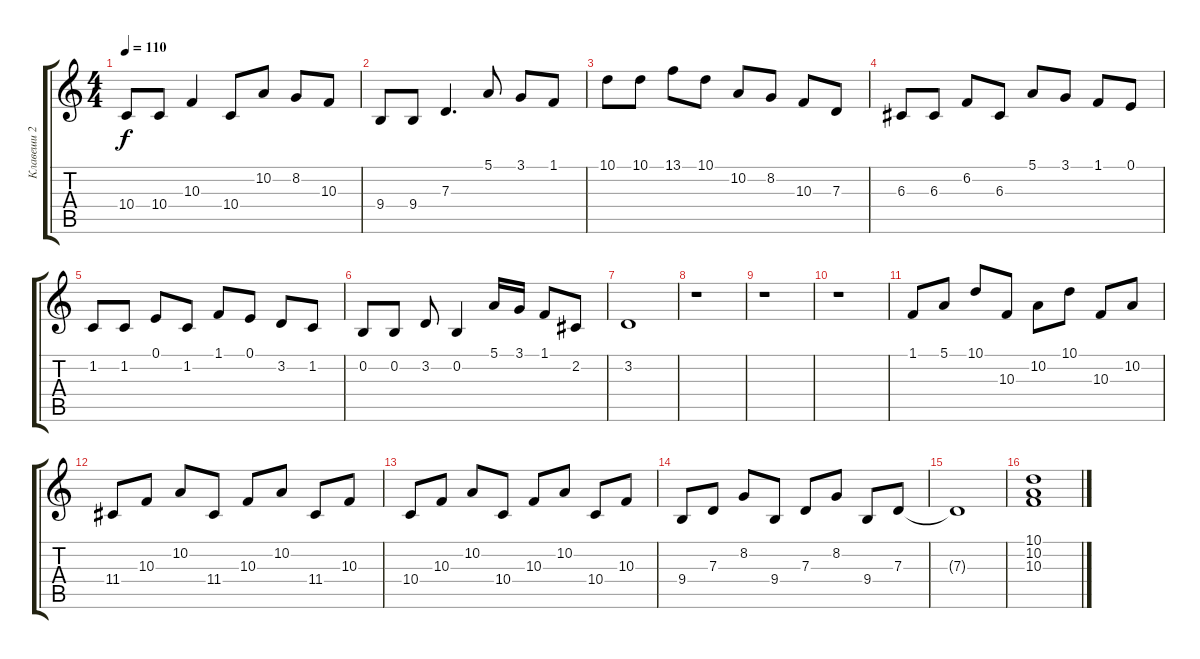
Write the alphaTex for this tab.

\track ("Клавеши 2" "Клавеши 2") {instrument pad1newage}
\staff {score tabs}
\tuning (E4 B3 G3 D3 A2 E2) {hide}
\ts (4 4)
\tempo 110
\clef g2
\ks c
10.4.8{dy f} 10.4.8 10.3.4 10.4.8 10.2.8 8.2.8 10.3.8 |
9.4.8 9.4.8 7.3.4{d} 5.1.8 3.1.8 1.1.8 |
10.1.8 10.1.8 13.1.8 10.1.8 10.2.8 8.2.8 10.3.8 7.3.8 |
6.3.8 6.3.8 6.2.8 6.3.8 5.1.8 3.1.8 1.1.8 0.1.8 |
1.2.8 1.2.8 0.1.8 1.2.8 1.1.8 0.1.8 3.2.8 1.2.8 |
0.2.8 0.2.8 3.2.8 0.2.4 5.1.16 3.1.16 1.1.8 2.2.8 |
3.2.1 |
r.1 |
r.1 |
r.1 |
1.1.8 5.1.8 10.1.8 10.3.8 10.2.8 10.1.8 10.3.8 10.2.8 |
11.4.8 10.3.8 10.2.8 11.4.8 10.3.8 10.2.8 11.4.8 10.3.8 |
10.4.8 10.3.8 10.2.8 10.4.8 10.3.8 10.2.8 10.4.8 10.3.8 |
9.4.8 7.3.8 8.2.8 9.4.8 7.3.8 8.2.8 9.4.8 7.3.8 |
7.3{t}.1 |
(10.1 10.2 10.3).1
